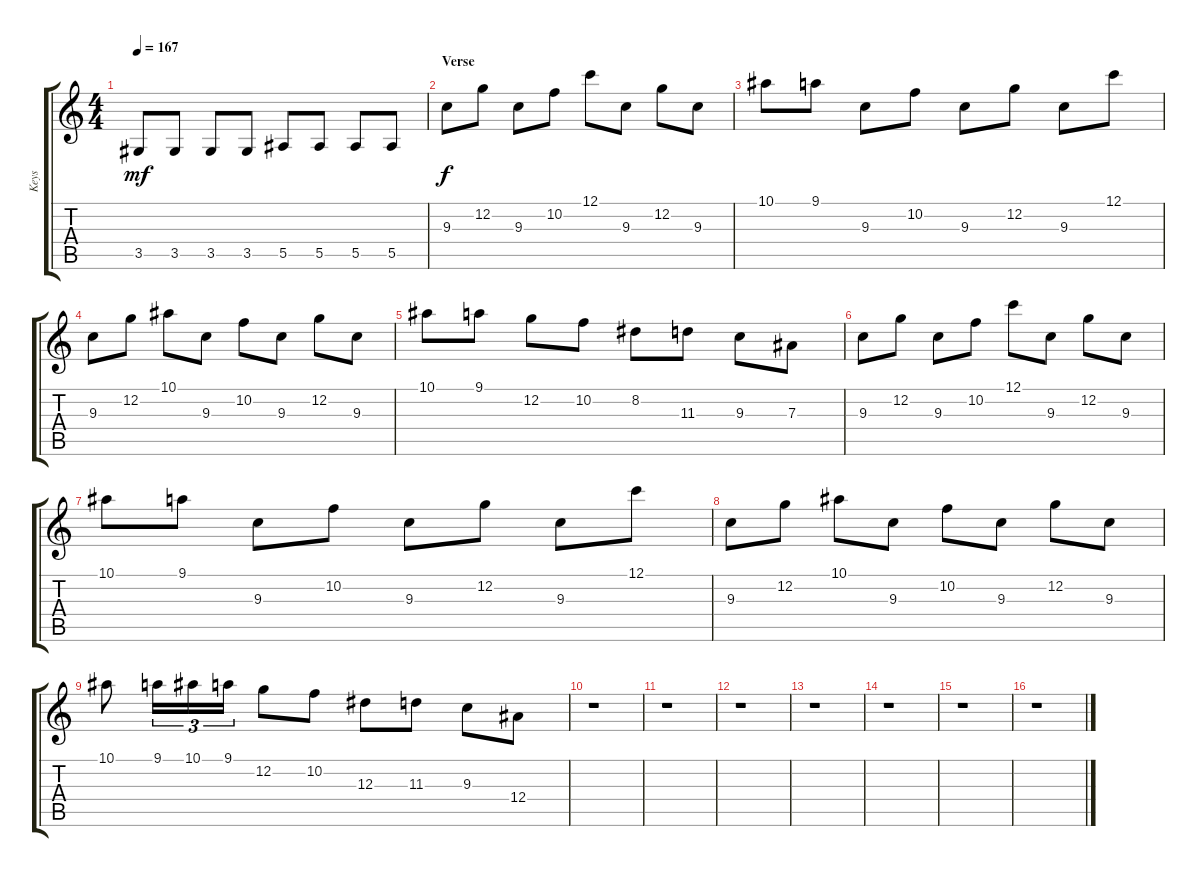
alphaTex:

\track ("Keys" "Keys") {instrument clavinet}
\staff {score tabs}
\tuning (C5 G4 Eb4 Bb3 F3 C3) {hide}
\ts (4 4)
\tempo 167
\clef g2
\ks c
3.5.8{dy mf} 3.5.8 3.5.8 3.5.8 5.5.8 5.5.8 5.5.8 5.5.8 |
\section ("" "Verse")
9.3.8{dy f} 12.2.8 9.3.8 10.2.8 12.1.8 9.3.8 12.2.8 9.3.8 |
10.1.8 9.1.8 9.3.8 10.2.8 9.3.8 12.2.8 9.3.8 12.1.8 |
9.3.8 12.2.8 10.1.8 9.3.8 10.2.8 9.3.8 12.2.8 9.3.8 |
10.1.8 9.1.8 12.2.8 10.2.8 8.2.8 11.3.8 9.3.8 7.3.8 |
9.3.8 12.2.8 9.3.8 10.2.8 12.1.8 9.3.8 12.2.8 9.3.8 |
10.1.8 9.1.8 9.3.8 10.2.8 9.3.8 12.2.8 9.3.8 12.1.8 |
9.3.8 12.2.8 10.1.8 9.3.8 10.2.8 9.3.8 12.2.8 9.3.8 |
10.1.8 9.1.16{tu (3 2)} 10.1.16{tu (3 2)} 9.1.16{tu (3 2)} 12.2.8 10.2.8 12.3.8 11.3.8 9.3.8 12.4.8 |
r.1 |
r.1 |
r.1 |
r.1 |
r.1 |
r.1 |
r.1
